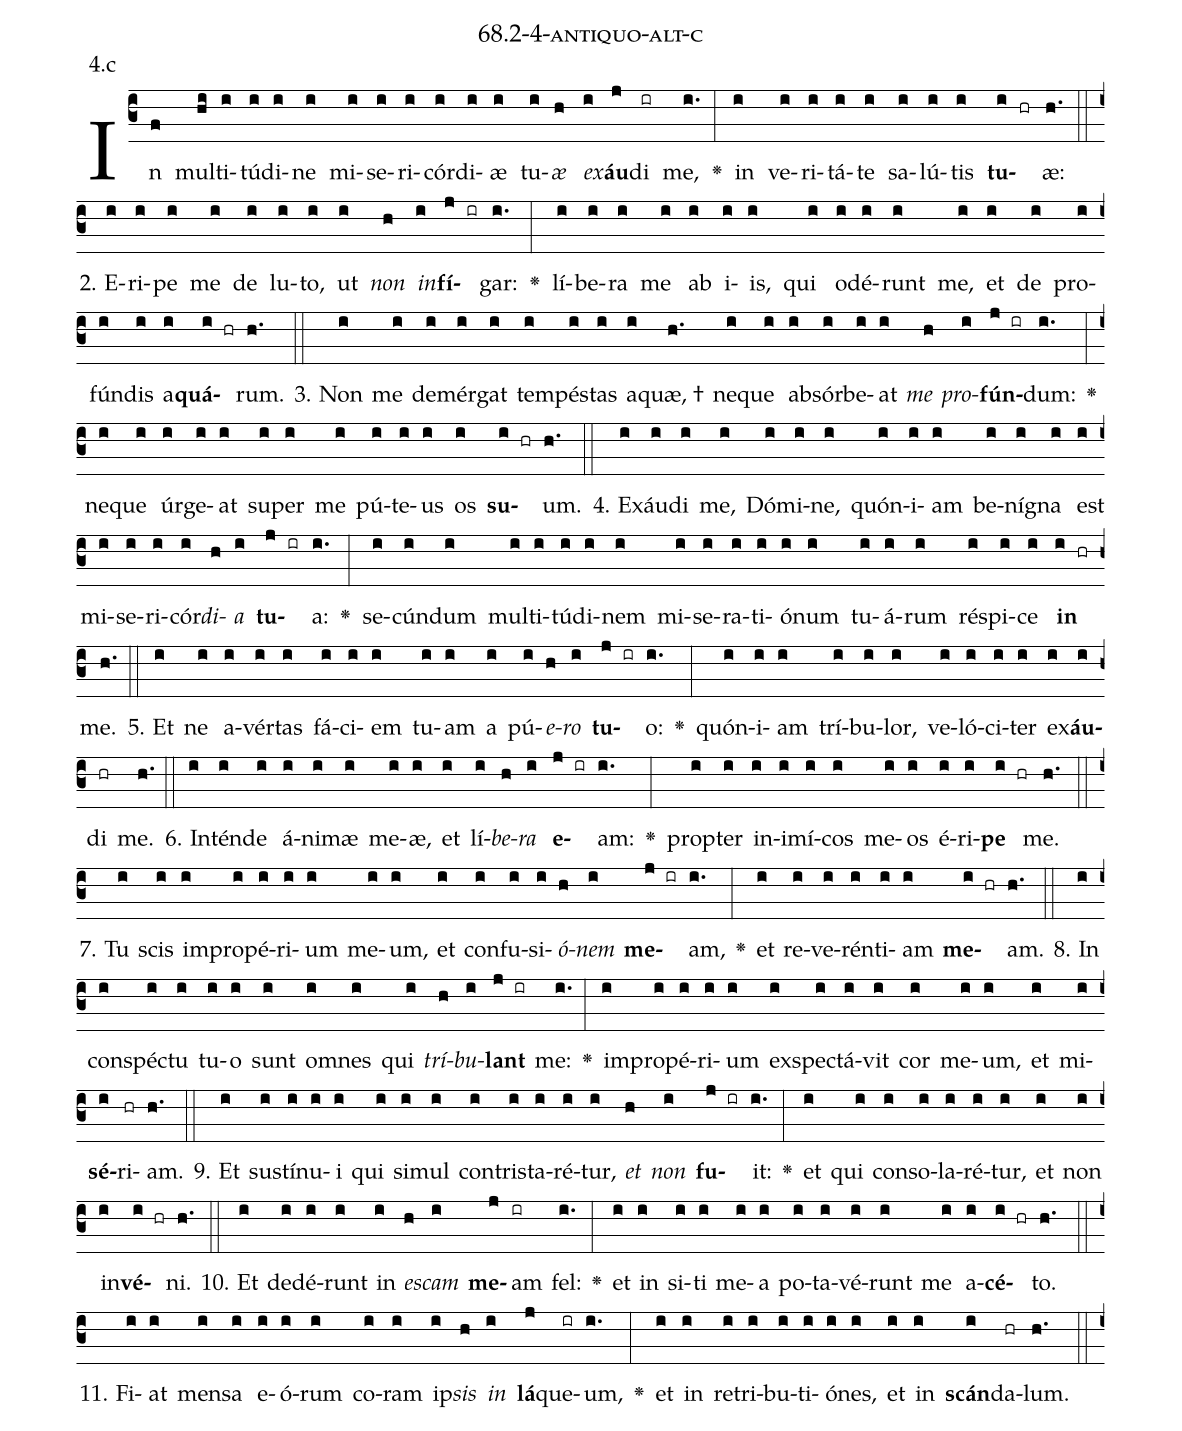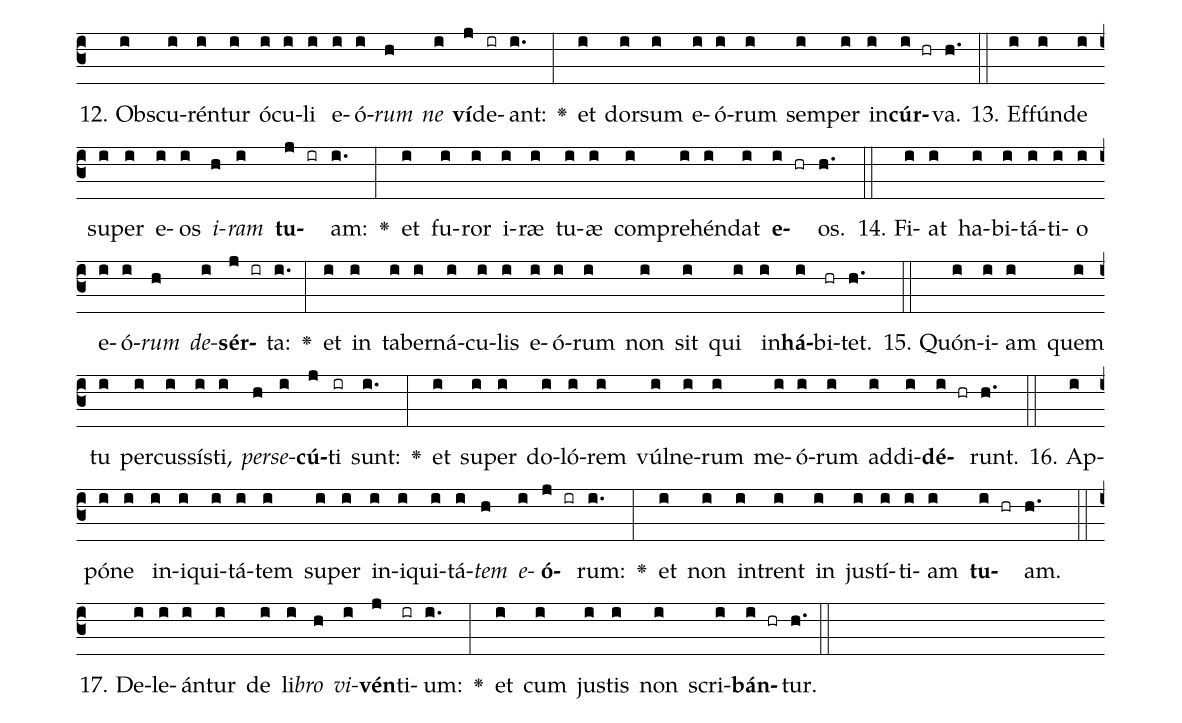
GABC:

name: 68.2-4-antiquo-alt-c;
annotation: 4.c;
%%
(c3)In(f) mul(hi)ti(i)tú(i)di(i)ne(i) mi(i)se(i)ri(i)cór(i)di(i)æ(i) tu(i)<i>æ</i>(h) <i>ex</i>(i)<b>áu</b>(j)di(ir) me,(i.) <v>\greheightstar</v>(:) in(i) ve(i)ri(i)tá(i)te(i) sa(i)lú(i)tis(i) <b>tu</b>(i hr)æ:(h.) (::)
2. E(i)ri(i)pe(i) me(i) de(i) lu(i)to,(i) ut(i) <i>non</i>(h) <i>in</i>(i)<b>fí</b>(j ir)gar:(i.) <v>\greheightstar</v>(:) lí(i)be(i)ra(i) me(i) ab(i) i(i)is,(i) qui(i) o(i)dé(i)runt(i) me,(i) et(i) de(i) pro(i)fún(i)dis(i) a(i)<b>quá</b>(i hr)rum.(h.) (::)
3. Non(i) me(i) de(i)mér(i)gat(i) tem(i)pés(i)tas(i) a(i)quæ, †(h.) ne(i)que(i) ab(i)sór(i)be(i)at(i) <i>me</i>(h) <i>pro</i>(i)<b>fún</b>(j ir)dum:(i.) <v>\greheightstar</v>(:) ne(i)que(i) úr(i)ge(i)at(i) su(i)per(i) me(i) pú(i)te(i)us(i) os(i) <b>su</b>(i hr)um.(h.) (::)
4. Ex(i)áu(i)di(i) me,(i) Dó(i)mi(i)ne,(i) quón(i)i(i)am(i) be(i)ní(i)gna(i) est(i) mi(i)se(i)ri(i)cór(i)<i>di</i>(h)<i>a</i>(i) <b>tu</b>(j ir)a:(i.) <v>\greheightstar</v>(:) se(i)cún(i)dum(i) mul(i)ti(i)tú(i)di(i)nem(i) mi(i)se(i)ra(i)ti(i)ó(i)num(i) tu(i)á(i)rum(i) ré(i)spi(i)ce(i) <b>in</b>(i hr) me.(h.) (::)
5. Et(i) ne(i) a(i)vér(i)tas(i) fá(i)ci(i)em(i) tu(i)am(i) a(i) pú(i)<i>e</i>(h)<i>ro</i>(i) <b>tu</b>(j ir)o:(i.) <v>\greheightstar</v>(:) quón(i)i(i)am(i) trí(i)bu(i)lor,(i) ve(i)ló(i)ci(i)ter(i) ex(i)<b>áu</b>(i)di(hr) me.(h.) (::)
6. In(i)tén(i)de(i) á(i)ni(i)mæ(i) me(i)æ,(i) et(i) lí(i)<i>be</i>(h)<i>ra</i>(i) <b>e</b>(j ir)am:(i.) <v>\greheightstar</v>(:) prop(i)ter(i) in(i)i(i)mí(i)cos(i) me(i)os(i) é(i)ri(i)<b>pe</b>(i hr) me.(h.) (::)
7. Tu(i) scis(i) im(i)pro(i)pé(i)ri(i)um(i) me(i)um,(i) et(i) con(i)fu(i)si(i)<i>ó</i>(h)<i>nem</i>(i) <b>me</b>(j ir)am,(i.) <v>\greheightstar</v>(:) et(i) re(i)ve(i)rén(i)ti(i)am(i) <b>me</b>(i hr)am.(h.) (::)
8. In(i) con(i)spéc(i)tu(i) tu(i)o(i) sunt(i) om(i)nes(i) qui(i) <i>trí</i>(h)<i>bu</i>(i)<b>lant</b>(j ir) me:(i.) <v>\greheightstar</v>(:) im(i)pro(i)pé(i)ri(i)um(i) ex(i)spec(i)tá(i)vit(i) cor(i) me(i)um,(i) et(i) mi(i)<b>sé</b>(i)ri(hr)am.(h.) (::)
9. Et(i) sus(i)tí(i)nu(i)i(i) qui(i) si(i)mul(i) con(i)tris(i)ta(i)ré(i)tur,(i) <i>et</i>(h) <i>non</i>(i) <b>fu</b>(j ir)it:(i.) <v>\greheightstar</v>(:) et(i) qui(i) con(i)so(i)la(i)ré(i)tur,(i) et(i) non(i) in(i)<b>vé</b>(i hr)ni.(h.) (::)
10. Et(i) de(i)dé(i)runt(i) in(i) <i>es</i>(h)<i>cam</i>(i) <b>me</b>(j)am(ir) fel:(i.) <v>\greheightstar</v>(:) et(i) in(i) si(i)ti(i) me(i)a(i) po(i)ta(i)vé(i)runt(i) me(i) a(i)<b>cé</b>(i hr)to.(h.) (::)
11. Fi(i)at(i) men(i)sa(i) e(i)ó(i)rum(i) co(i)ram(i) ip(i)<i>sis</i>(h) <i>in</i>(i) <b>lá</b>(j)que(ir)um,(i.) <v>\greheightstar</v>(:) et(i) in(i) re(i)tri(i)bu(i)ti(i)ó(i)nes,(i) et(i) in(i) <b>scán</b>(i)da(hr)lum.(h.) (::)
12. Obs(i)cu(i)rén(i)tur(i) ó(i)cu(i)li(i) e(i)ó(i)<i>rum</i>(h) <i>ne</i>(i) <b>ví</b>(j)de(ir)ant:(i.) <v>\greheightstar</v>(:) et(i) dor(i)sum(i) e(i)ó(i)rum(i) sem(i)per(i) in(i)<b>cúr</b>(i hr)va.(h.) (::)
13. Ef(i)fún(i)de(i) su(i)per(i) e(i)os(i) <i>i</i>(h)<i>ram</i>(i) <b>tu</b>(j ir)am:(i.) <v>\greheightstar</v>(:) et(i) fu(i)ror(i) i(i)ræ(i) tu(i)æ(i) com(i)pre(i)hén(i)dat(i) <b>e</b>(i hr)os.(h.) (::)
14. Fi(i)at(i) ha(i)bi(i)tá(i)ti(i)o(i) e(i)ó(i)<i>rum</i>(h) <i>de</i>(i)<b>sér</b>(j ir)ta:(i.) <v>\greheightstar</v>(:) et(i) in(i) ta(i)ber(i)ná(i)cu(i)lis(i) e(i)ó(i)rum(i) non(i) sit(i) qui(i) in(i)<b>há</b>(i)bi(hr)tet.(h.) (::)
15. Quón(i)i(i)am(i) quem(i) tu(i) per(i)cus(i)sís(i)ti,(i) <i>per</i>(h)<i>se</i>(i)<b>cú</b>(j)ti(ir) sunt:(i.) <v>\greheightstar</v>(:) et(i) su(i)per(i) do(i)ló(i)rem(i) vúl(i)ne(i)rum(i) me(i)ó(i)rum(i) ad(i)di(i)<b>dé</b>(i hr)runt.(h.) (::)
16. Ap(i)pó(i)ne(i) in(i)i(i)qui(i)tá(i)tem(i) su(i)per(i) in(i)i(i)qui(i)tá(i)<i>tem</i>(h) <i>e</i>(i)<b>ó</b>(j ir)rum:(i.) <v>\greheightstar</v>(:) et(i) non(i) in(i)trent(i) in(i) jus(i)tí(i)ti(i)am(i) <b>tu</b>(i hr)am.(h.) (::)
17. De(i)le(i)án(i)tur(i) de(i) li(i)<i>bro</i>(h) <i>vi</i>(i)<b>vén</b>(j)ti(ir)um:(i.) <v>\greheightstar</v>(:) et(i) cum(i) jus(i)tis(i) non(i) scri(i)<b>bán</b>(i hr)tur.(h.) (::)
